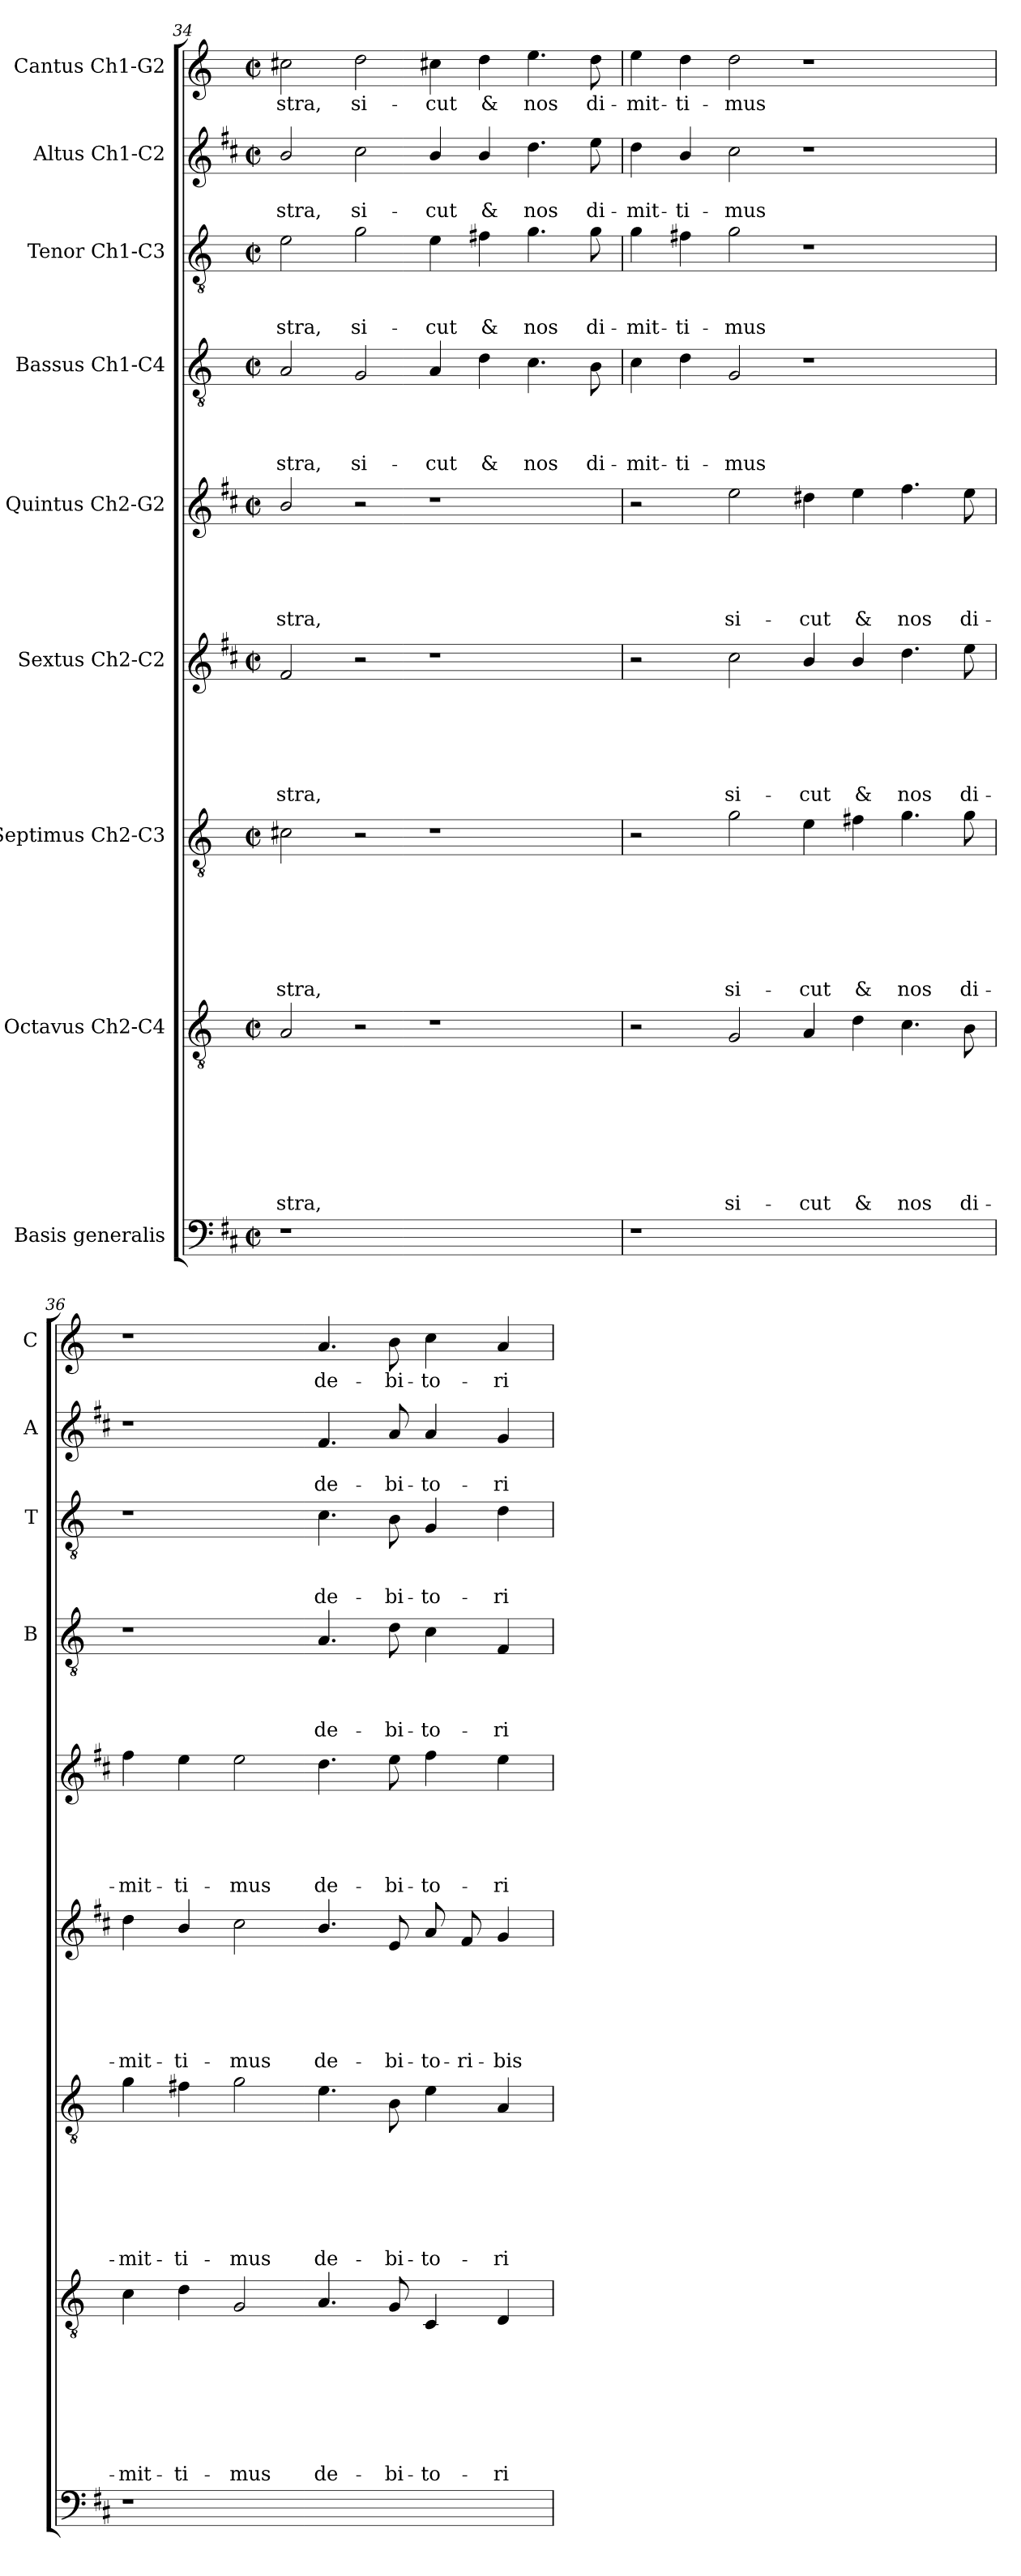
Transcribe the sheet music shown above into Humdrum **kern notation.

**kern	**kern	**text	**text	**text	**text	**text	**text	**text	**text	**kern	**text	**text	**text	**text	**text	**text	**text	**kern	**text	**text	**text	**text	**text	**text	**kern	**text	**text	**text	**text	**text	**kern	**text	**text	**text	**text	**kern	**text	**text	**text	**kern	**text	**text	**kern	**text
*part9	*part8	*part8	*part8	*part8	*part8	*part8	*part8	*part8	*part8	*part7	*part7	*part7	*part7	*part7	*part7	*part7	*part7	*part6	*part6	*part6	*part6	*part6	*part6	*part6	*part5	*part5	*part5	*part5	*part5	*part5	*part4	*part4	*part4	*part4	*part4	*part3	*part3	*part3	*part3	*part2	*part2	*part2	*part1	*part1
*staff9	*staff8	*staff8	*staff8	*staff8	*staff8	*staff8	*staff8	*staff8	*staff8	*staff7	*staff7	*staff7	*staff7	*staff7	*staff7	*staff7	*staff7	*staff6	*staff6	*staff6	*staff6	*staff6	*staff6	*staff6	*staff5	*staff5	*staff5	*staff5	*staff5	*staff5	*staff4	*staff4	*staff4	*staff4	*staff4	*staff3	*staff3	*staff3	*staff3	*staff2	*staff2	*staff2	*staff1	*staff1
*I"Basis generalis	*I"Octavus Ch2-C4	*	*	*	*	*	*	*	*	*I"Septimus Ch2-C3	*	*	*	*	*	*	*	*I"Sextus Ch2-C2	*	*	*	*	*	*	*I"Quintus Ch2-G2	*	*	*	*	*	*I"Bassus Ch1-C4	*	*	*	*	*I"Tenor Ch1-C3	*	*	*	*I"Altus Ch1-C2	*	*	*I"Cantus Ch1-G2	*
*	*	*	*	*	*	*	*	*	*	*	*	*	*	*	*	*	*	*	*	*	*	*	*	*	*	*	*	*	*	*	*I'B	*	*	*	*	*I'T	*	*	*	*I'A	*	*	*I'C	*
!!LO:PB:g=z
*clefF4	*clefGv2	*	*	*	*	*	*	*	*	*clefGv2	*	*	*	*	*	*	*	*clefG2	*	*	*	*	*	*	*clefG2	*	*	*	*	*	*clefGv2	*	*	*	*	*clefGv2	*	*	*	*clefG2	*	*	*clefG2	*
*ITrd1c2	*	*	*	*	*	*	*	*	*	*	*	*	*	*	*	*	*	*ITrd1c2	*	*	*	*	*	*	*ITrd1c2	*	*	*	*	*	*	*	*	*	*	*	*	*	*	*ITrd1c2	*	*	*	*
*k[]	*k[]	*	*	*	*	*	*	*	*	*k[]	*	*	*	*	*	*	*	*k[]	*	*	*	*	*	*	*k[]	*	*	*	*	*	*k[]	*	*	*	*	*k[]	*	*	*	*k[]	*	*	*k[]	*
*C:	*C:	*	*	*	*	*	*	*	*	*C:	*	*	*	*	*	*	*	*C:	*	*	*	*	*	*	*C:	*	*	*	*	*	*C:	*	*	*	*	*C:	*	*	*	*C:	*	*	*C:	*
*M2/2	*M2/2	*	*	*	*	*	*	*	*	*M2/2	*	*	*	*	*	*	*	*M2/2	*	*	*	*	*	*	*M2/2	*	*	*	*	*	*M2/2	*	*	*	*	*M2/2	*	*	*	*M2/2	*	*	*M2/2	*
*met(c|)	*met(c|)	*	*	*	*	*	*	*	*	*met(c|)	*	*	*	*	*	*	*	*met(c|)	*	*	*	*	*	*	*met(c|)	*	*	*	*	*	*met(c|)	*	*	*	*	*met(c|)	*	*	*	*met(c|)	*	*	*met(c|)	*
=34	=34	=34	=34	=34	=34	=34	=34	=34	=34	=34	=34	=34	=34	=34	=34	=34	=34	=34	=34	=34	=34	=34	=34	=34	=34	=34	=34	=34	=34	=34	=34	=34	=34	=34	=34	=34	=34	=34	=34	=34	=34	=34	=34	=34
!	!	!	!	!	!	!	!	!	!LO:LY:b	!	!	!	!	!	!	!	!LO:LY:b	!	!	!	!	!	!	!LO:LY:b	!	!	!	!	!	!LO:LY:b	!	!	!	!	!LO:LY:b	!	!	!	!LO:LY:b	!	!	!LO:LY:b	!	!LO:LY:b
1r	2A/	.	.	.	.	.	.	.	-stra,	2c#X\	.	.	.	.	.	.	-stra,	2e/	.	.	.	.	.	-stra,	2a/	.	.	.	.	-stra,	2A/	.	.	.	-stra,	2e\	.	.	-stra,	2a/	.	-stra,	2cc#X\	-stra,
!	!	!	!	!	!	!	!	!	!	!	!	!	!	!	!	!	!	!	!	!	!	!	!	!	!	!	!	!	!	!	!	!	!	!	!LO:LY:b	!	!	!	!LO:LY:b	!	!	!LO:LY:b	!	!LO:LY:b
.	2r	.	.	.	.	.	.	.	.	2r	.	.	.	.	.	.	.	2r	.	.	.	.	.	.	2r	.	.	.	.	.	2G/	.	.	.	si-	2g\	.	.	si-	2b\	.	si-	2dd\	si-
!	!	!	!	!	!	!	!	!	!	!	!	!	!	!	!	!	!	!	!	!	!	!	!	!	!	!	!	!	!	!	!	!	!	!	!LO:LY:b	!	!	!	!LO:LY:b	!	!	!LO:LY:b	!	!LO:LY:b
1ryy	1r	.	.	.	.	.	.	.	.	1r	.	.	.	.	.	.	.	1r	.	.	.	.	.	.	1r	.	.	.	.	.	4A/	.	.	.	-cut	4e\	.	.	-cut	4a/	.	-cut	4cc#X\	-cut
!	!	!	!	!	!	!	!	!	!	!	!	!	!	!	!	!	!	!	!	!	!	!	!	!	!	!	!	!	!	!	!	!	!	!	!LO:LY:b	!	!	!	!LO:LY:b	!	!	!LO:LY:b	!	!LO:LY:b
.	.	.	.	.	.	.	.	.	.	.	.	.	.	.	.	.	.	.	.	.	.	.	.	.	.	.	.	.	.	.	4d\	.	.	.	&	4f#X\	.	.	&	4a/	.	&	4dd\	&
!	!	!	!	!	!	!	!	!	!	!	!	!	!	!	!	!	!	!	!	!	!	!	!	!	!	!	!	!	!	!	!	!	!	!	!LO:LY:b	!	!	!	!LO:LY:b	!	!	!LO:LY:b	!	!LO:LY:b
.	.	.	.	.	.	.	.	.	.	.	.	.	.	.	.	.	.	.	.	.	.	.	.	.	.	.	.	.	.	.	4.c\	.	.	.	nos	4.g\	.	.	nos	4.cc\	.	nos	4.ee\	nos
!	!	!	!	!	!	!	!	!	!	!	!	!	!	!	!	!	!	!	!	!	!	!	!	!	!	!	!	!	!	!	!	!	!	!	!LO:LY:b	!	!	!	!LO:LY:b	!	!	!LO:LY:b	!	!LO:LY:b
.	.	.	.	.	.	.	.	.	.	.	.	.	.	.	.	.	.	.	.	.	.	.	.	.	.	.	.	.	.	.	8B\	.	.	.	di-	8g\	.	.	di-	8dd\	.	di-	8dd\	di-
=35	=35	=35	=35	=35	=35	=35	=35	=35	=35	=35	=35	=35	=35	=35	=35	=35	=35	=35	=35	=35	=35	=35	=35	=35	=35	=35	=35	=35	=35	=35	=35	=35	=35	=35	=35	=35	=35	=35	=35	=35	=35	=35	=35	=35
!	!	!	!	!	!	!	!	!	!	!	!	!	!	!	!	!	!	!	!	!	!	!	!	!	!	!	!	!	!	!	!	!	!	!	!LO:LY:b	!	!	!	!LO:LY:b	!	!	!LO:LY:b	!	!LO:LY:b
1r	2r	.	.	.	.	.	.	.	.	2r	.	.	.	.	.	.	.	2r	.	.	.	.	.	.	2r	.	.	.	.	.	4c\	.	.	.	-mit-	4g\	.	.	-mit-	4cc\	.	-mit-	4ee\	-mit-
!	!	!	!	!	!	!	!	!	!	!	!	!	!	!	!	!	!	!	!	!	!	!	!	!	!	!	!	!	!	!	!	!	!	!	!LO:LY:b	!	!	!	!LO:LY:b	!	!	!LO:LY:b	!	!LO:LY:b
.	.	.	.	.	.	.	.	.	.	.	.	.	.	.	.	.	.	.	.	.	.	.	.	.	.	.	.	.	.	.	4d\	.	.	.	-ti-	4f#X\	.	.	-ti-	4a/	.	-ti-	4dd\	-ti-
!	!	!	!	!	!	!	!	!	!LO:LY:b	!	!	!	!	!	!	!	!LO:LY:b	!	!	!	!	!	!	!LO:LY:b	!	!	!	!	!	!LO:LY:b	!	!	!	!	!LO:LY:b	!	!	!	!LO:LY:b	!	!	!LO:LY:b	!	!LO:LY:b
.	2G/	.	.	.	.	.	.	.	si-	2g\	.	.	.	.	.	.	si-	2b\	.	.	.	.	.	si-	2dd\	.	.	.	.	si-	2G/	.	.	.	-mus	2g\	.	.	-mus	2b\	.	-mus	2dd\	-mus
!	!	!	!	!	!	!	!	!	!LO:LY:b	!	!	!	!	!	!	!	!LO:LY:b	!	!	!	!	!	!	!LO:LY:b	!	!	!	!	!	!LO:LY:b	!	!	!	!	!	!	!	!	!	!	!	!	!	!
1ryy	4A/	.	.	.	.	.	.	.	-cut	4e\	.	.	.	.	.	.	-cut	4a/	.	.	.	.	.	-cut	4cc#X\	.	.	.	.	-cut	1r	.	.	.	.	1r	.	.	.	1r	.	.	1r	.
!	!	!	!	!	!	!	!	!	!LO:LY:b	!	!	!	!	!	!	!	!LO:LY:b	!	!	!	!	!	!	!LO:LY:b	!	!	!	!	!	!LO:LY:b	!	!	!	!	!	!	!	!	!	!	!	!	!	!
.	4d\	.	.	.	.	.	.	.	&	4f#X\	.	.	.	.	.	.	&	4a/	.	.	.	.	.	&	4dd\	.	.	.	.	&	.	.	.	.	.	.	.	.	.	.	.	.	.	.
!	!	!	!	!	!	!	!	!	!LO:LY:b	!	!	!	!	!	!	!	!LO:LY:b	!	!	!	!	!	!	!LO:LY:b	!	!	!	!	!	!LO:LY:b	!	!	!	!	!	!	!	!	!	!	!	!	!	!
.	4.c\	.	.	.	.	.	.	.	nos	4.g\	.	.	.	.	.	.	nos	4.cc\	.	.	.	.	.	nos	4.ee\	.	.	.	.	nos	.	.	.	.	.	.	.	.	.	.	.	.	.	.
!	!	!	!	!	!	!	!	!	!LO:LY:b	!	!	!	!	!	!	!	!LO:LY:b	!	!	!	!	!	!	!LO:LY:b	!	!	!	!	!	!LO:LY:b	!	!	!	!	!	!	!	!	!	!	!	!	!	!
.	8B\	.	.	.	.	.	.	.	di-	8g\	.	.	.	.	.	.	di-	8dd\	.	.	.	.	.	di-	8dd\	.	.	.	.	di-	.	.	.	.	.	.	.	.	.	.	.	.	.	.
=36	=36	=36	=36	=36	=36	=36	=36	=36	=36	=36	=36	=36	=36	=36	=36	=36	=36	=36	=36	=36	=36	=36	=36	=36	=36	=36	=36	=36	=36	=36	=36	=36	=36	=36	=36	=36	=36	=36	=36	=36	=36	=36	=36	=36
!	!	!	!	!	!	!	!	!	!LO:LY:b	!	!	!	!	!	!	!	!LO:LY:b	!	!	!	!	!	!	!LO:LY:b	!	!	!	!	!	!LO:LY:b	!	!	!	!	!	!	!	!	!	!	!	!	!	!
1r	4c\	.	.	.	.	.	.	.	-mit-	4g\	.	.	.	.	.	.	-mit-	4cc\	.	.	.	.	.	-mit-	4ee\	.	.	.	.	-mit-	1r	.	.	.	.	1r	.	.	.	1r	.	.	1r	.
!	!	!	!	!	!	!	!	!	!LO:LY:b	!	!	!	!	!	!	!	!LO:LY:b	!	!	!	!	!	!	!LO:LY:b	!	!	!	!	!	!LO:LY:b	!	!	!	!	!	!	!	!	!	!	!	!	!	!
.	4d\	.	.	.	.	.	.	.	-ti-	4f#X\	.	.	.	.	.	.	-ti-	4a/	.	.	.	.	.	-ti-	4dd\	.	.	.	.	-ti-	.	.	.	.	.	.	.	.	.	.	.	.	.	.
!	!	!	!	!	!	!	!	!	!LO:LY:b	!	!	!	!	!	!	!	!LO:LY:b	!	!	!	!	!	!	!LO:LY:b	!	!	!	!	!	!LO:LY:b	!	!	!	!	!	!	!	!	!	!	!	!	!	!
.	2G/	.	.	.	.	.	.	.	-mus	2g\	.	.	.	.	.	.	-mus	2b\	.	.	.	.	.	-mus	2dd\	.	.	.	.	-mus	.	.	.	.	.	.	.	.	.	.	.	.	.	.
!	!	!	!	!	!	!	!	!	!LO:LY:b	!	!	!	!	!	!	!	!LO:LY:b	!	!	!	!	!	!	!LO:LY:b	!	!	!	!	!	!LO:LY:b	!	!	!	!	!LO:LY:b	!	!	!	!LO:LY:b	!	!	!LO:LY:b	!	!LO:LY:b
1ryy	4.A/	.	.	.	.	.	.	.	de-	4.e\	.	.	.	.	.	.	de-	4.a/	.	.	.	.	.	de-	4.cc\	.	.	.	.	de-	4.A/	.	.	.	de-	4.c\	.	.	de-	4.e/	.	de-	4.a/	de-
!	!	!	!	!	!	!	!	!	!LO:LY:b	!	!	!	!	!	!	!	!LO:LY:b	!	!	!	!	!	!	!LO:LY:b	!	!	!	!	!	!LO:LY:b	!	!	!	!	!LO:LY:b	!	!	!	!LO:LY:b	!	!	!LO:LY:b	!	!LO:LY:b
.	8G/	.	.	.	.	.	.	.	-bi-	8B\	.	.	.	.	.	.	-bi-	8d/	.	.	.	.	.	-bi-	8dd\	.	.	.	.	-bi-	8d\	.	.	.	-bi-	8B\	.	.	-bi-	8g/	.	-bi-	8b\	-bi-
!	!	!	!	!	!	!	!	!	!LO:LY:b	!	!	!	!	!	!	!	!LO:LY:b	!	!	!	!	!	!	!LO:LY:b	!	!	!	!	!	!LO:LY:b	!	!	!	!	!LO:LY:b	!	!	!	!LO:LY:b	!	!	!LO:LY:b	!	!LO:LY:b
.	4C/	.	.	.	.	.	.	.	-to-	4e\	.	.	.	.	.	.	-to-	8g/	.	.	.	.	.	-to-	4ee\	.	.	.	.	-to-	4c\	.	.	.	-to-	4G/	.	.	-to-	4g/	.	-to-	4cc\	-to-
!	!	!	!	!	!	!	!	!	!	!	!	!	!	!	!	!	!	!	!	!	!	!	!	!LO:LY:b	!	!	!	!	!	!	!	!	!	!	!	!	!	!	!	!	!	!	!	!
.	.	.	.	.	.	.	.	.	.	.	.	.	.	.	.	.	.	8e/	.	.	.	.	.	-ri-	.	.	.	.	.	.	.	.	.	.	.	.	.	.	.	.	.	.	.	.
!	!	!	!	!	!	!	!	!	!LO:LY:b	!	!	!	!	!	!	!	!LO:LY:b	!	!	!	!	!	!	!LO:LY:b	!	!	!	!	!	!LO:LY:b	!	!	!	!	!LO:LY:b	!	!	!	!LO:LY:b	!	!	!LO:LY:b	!	!LO:LY:b
.	4D/	.	.	.	.	.	.	.	-ri-	4A/	.	.	.	.	.	.	-ri-	4f/	.	.	.	.	.	-bis	4dd\	.	.	.	.	-ri-	4F/	.	.	.	-ri-	4d\	.	.	-ri-	4f/	.	-ri-	4a/	-ri-
=	=	=	=	=	=	=	=	=	=	=	=	=	=	=	=	=	=	=	=	=	=	=	=	=	=	=	=	=	=	=	=	=	=	=	=	=	=	=	=	=	=	=	=	=
*-	*-	*-	*-	*-	*-	*-	*-	*-	*-	*-	*-	*-	*-	*-	*-	*-	*-	*-	*-	*-	*-	*-	*-	*-	*-	*-	*-	*-	*-	*-	*-	*-	*-	*-	*-	*-	*-	*-	*-	*-	*-	*-	*-	*-
